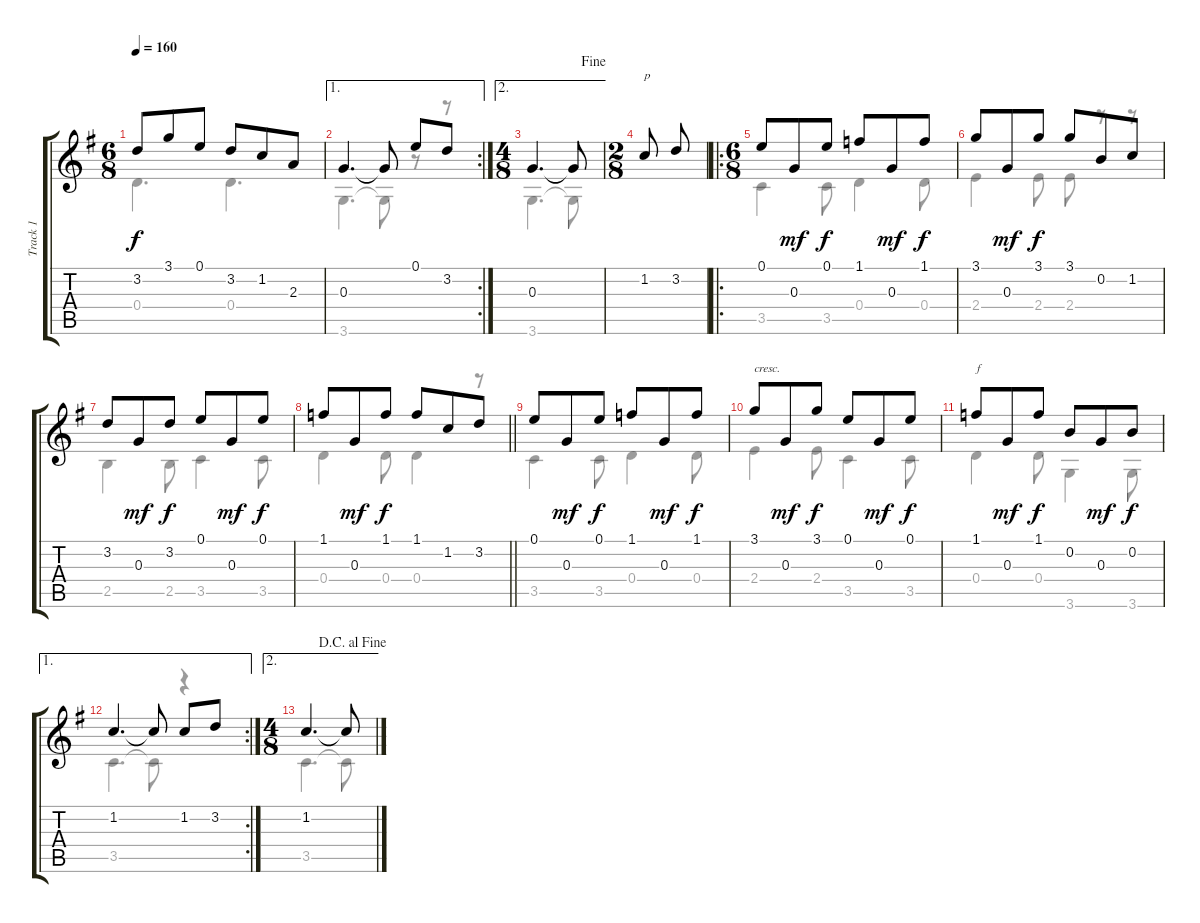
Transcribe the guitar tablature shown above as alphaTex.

\track ("Track 1" "Track 1") {instrument acousticguitarsteel}
\staff {score tabs}
\tuning (E4 B3 G3 D3 A2 E2) {hide}
\voice
\ts (6 8)
\tempo 160
\clef g2
\ks g
3.2.8{dy f} 3.1.8{beam merge} 0.1.8 3.2.8 1.2.8{beam merge} 2.3.8 |
\ae 1
\rc 2
0.3.4{d} 0.3{t}.8{beam split} 0.1.8 3.2.8 |
\ae 2
\ts (4 8)
\jump fine
0.3.4{d} 0.3{t}.8 |
\ts (2 8)
1.2.8{txt "p" volume 8 beam Up} 3.2.8{beam Up} |
\ro
\ts (6 8)
0.1.8{volume 8} 0.3.8{dy mf beam merge} 0.1.8{dy f} 1.1.8 0.3.8{dy mf} 1.1.8{dy f} |
3.1.8 0.3.8{dy mf beam merge} 3.1.8{dy f} 3.1.8 0.2.8 1.2.8 |
3.2.8 0.3.8{dy mf beam merge} 3.2.8{dy f} 0.1.8 0.3.8{dy mf} 0.1.8{dy f} |
\barLineRight lightlight
1.1.8 0.3.8{dy mf beam merge} 1.1.8{dy f} 1.1.8 1.2.8 3.2.8 |
0.1.8 0.3.8{dy mf beam merge} 0.1.8{dy f} 1.1.8 0.3.8{dy mf} 1.1.8{dy f} |
3.1.8{txt "cresc." volume 16} 0.3.8{dy mf beam merge} 3.1.8{dy f} 0.1.8 0.3.8{dy mf} 0.1.8{dy f} |
1.1.8{txt "f"} 0.3.8{dy mf beam merge} 1.1.8{dy f} 0.2.8 0.3.8{dy mf} 0.2.8{dy f} |
\ae 1
\rc 2
1.2.4{d} 1.2{t}.8{beam split} 1.2.8{beam Up} 3.2.8{beam Up} |
\ae 2
\ts (4 8)
\jump dacapoalfine
1.2.4{d} 1.2{t}.8
\voice
\clef g2
\ottava regular
\simile none
\ks g
0.4.4{d dy f} 0.4.4{d} |
3.6.4{d} 3.6{t}.8 r.8 r.8 |
3.6.4{d} 3.6{t}.8 |
|
3.5.4 3.5.8 0.4.4 0.4.8 |
2.4.4 2.4.8 2.4.8 r.8 r.8 |
2.5.4 2.5.8 3.5.4 3.5.8 |
\barLineRight lightlight
0.4.4 0.4.8 0.4.4 r.8 |
3.5.4 3.5.8 0.4.4 0.4.8 |
2.4.4 2.4.8 3.5.4 3.5.8 |
0.4.4 0.4.8 3.6.4 3.6.8 |
3.5.4{d} 3.5{t}.8 r.4 |
3.5.4{d} 3.5{t}.8
